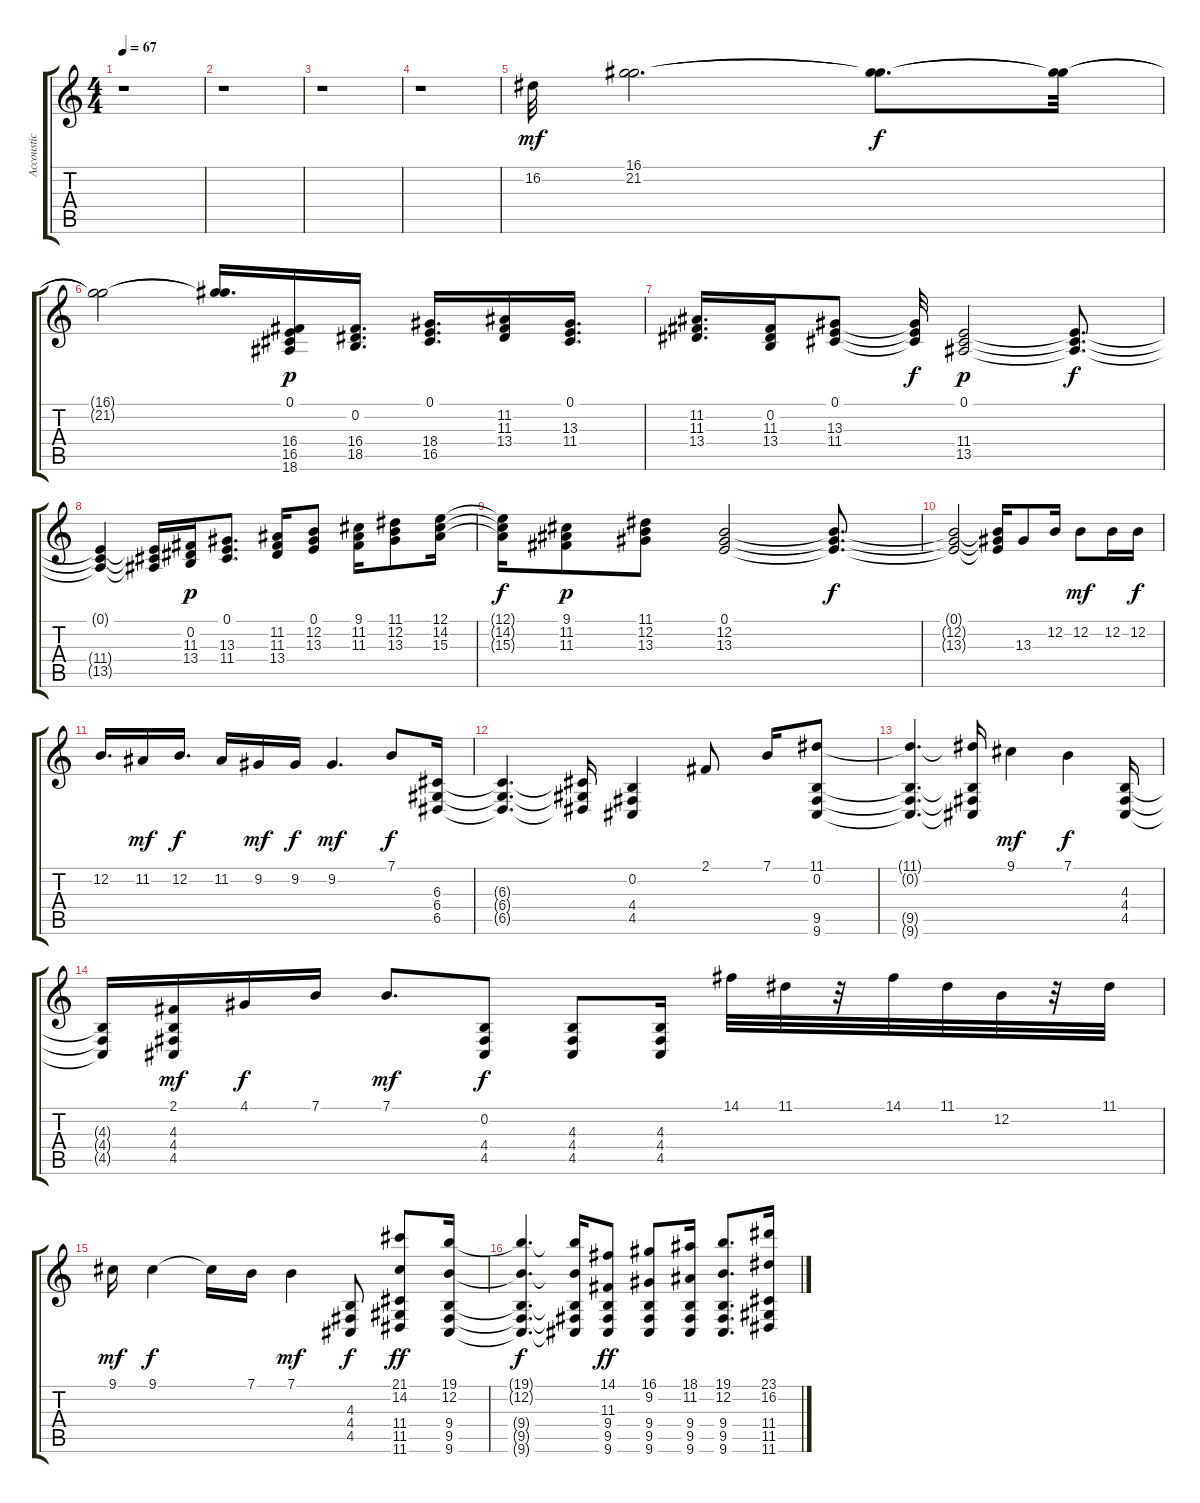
\track ("Accoustic Piano" "Accoustic ") {instrument acousticgrandpiano}
\staff {score tabs}
\tuning (E4 B3 G3 D3 A2 E2) {hide}
\ts (4 4)
\tempo 67
\clef g2
\ks c
r.1{dy mf} |
r.1 |
r.1 |
r.1 |
16.2.32 (16.1 21.2).2{d} (16.1{t} 21.2{t}).8{d dy f} (16.1{t} 21.2{t}).32 |
(16.1{t} 21.2{t}).2 (16.1{t} 21.2{t}).16{d} (0.1 16.4 16.5 18.6).16{dy p} (0.2 16.4 18.5).16{d} (0.1 18.4 16.5).16{d} (11.2 11.3 13.4).16 (0.1 13.3 11.4).16{d} |
(11.2 11.3 13.4).16{d} (0.2 11.3 13.4).16 (0.1 13.3 11.4).8 (0.1{t} 13.3{t} 11.4{t}).32{dy f} (0.1 11.4 13.5).2{dy p} (0.1{t} 11.4{t} 13.5{t}).8{d dy f} |
(0.1{t} 11.4{t} 13.5{t}).4 (0.1{t} 11.4{t} 13.5{t}).16 (0.2 11.3 13.4).16{dy p} (0.1 13.3 11.4).8{d} (11.2 11.3 13.4).16 (0.1 12.2 13.3).8 (9.1 11.2 11.3).16 (11.1 12.2 13.3).8 (12.1 14.2 15.3).16 |
(12.1{t} 14.2{t} 15.3{t}).16{dy f} (9.1 11.2 11.3).8{dy p} (11.1 12.2 13.3).8 (0.1 12.2 13.3).2 (0.1{t} 12.2{t} 13.3{t}).8{d dy f} |
(0.1{t} 12.2{t} 13.3{t}).2 (0.1{t} 12.2{t} 13.3{t}).16 13.3.8 12.2.16 12.2.8{dy mf} 12.2.16 12.2.16{dy f} |
12.2.16{d} 11.2.16{dy mf} 12.2.16{d dy f} 11.2.16 9.2.16{dy mf} 9.2.16{dy f} 9.2.4{d dy mf} 7.1.8{dy f} (6.3 6.4 6.5).16 |
(6.3{t} 6.4{t} 6.5{t}).4{d} (6.3{t} 6.4{t} 6.5{t}).16 (0.2 4.4 4.5).4 2.1.8 7.1.16 (11.1 0.2 9.5 9.6).8 |
(11.1{t} 0.2{t} 9.5{t} 9.6{t}).4{d} (11.1{t} 0.2{t} 9.5{t} 9.6{t}).16 9.1.4{dy mf} 7.1.4{dy f} (4.3 4.4 4.5).16 |
(4.3{t} 4.4{t} 4.5{t}).16 (2.1 4.3 4.4 4.5).16{dy mf} 4.1.16{dy f} 7.1.16 7.1.8{d dy mf} (0.2 4.4 4.5).8{dy f} (4.3 4.4 4.5).8 (4.3 4.4 4.5).16 14.1.32 11.1.32 r.32 14.1.32 11.1.32 12.2.32 r.32 11.1.32 |
9.1.16{dy mf} 9.1.4{dy f} 9.1{t}.16 7.1.16 7.1.4{dy mf} (4.3 4.4 4.5).8{dy f} (21.1 14.2 11.4 11.5 11.6).8{dy ff} (19.1 12.2 9.4 9.5 9.6).16 |
(19.1{t} 12.2{t} 9.4{t} 9.5{t} 9.6{t}).4{d dy f} (19.1{t} 12.2{t} 9.4{t} 9.5{t} 9.6{t}).16 (14.1 11.3 9.4 9.5 9.6).8{dy ff} (16.1 9.2 9.4 9.5 9.6).8 (18.1 11.2 9.4 9.5 9.6).16 (19.1 12.2 9.4 9.5 9.6).8{d} (23.1 16.2 11.4 11.5 11.6).16
